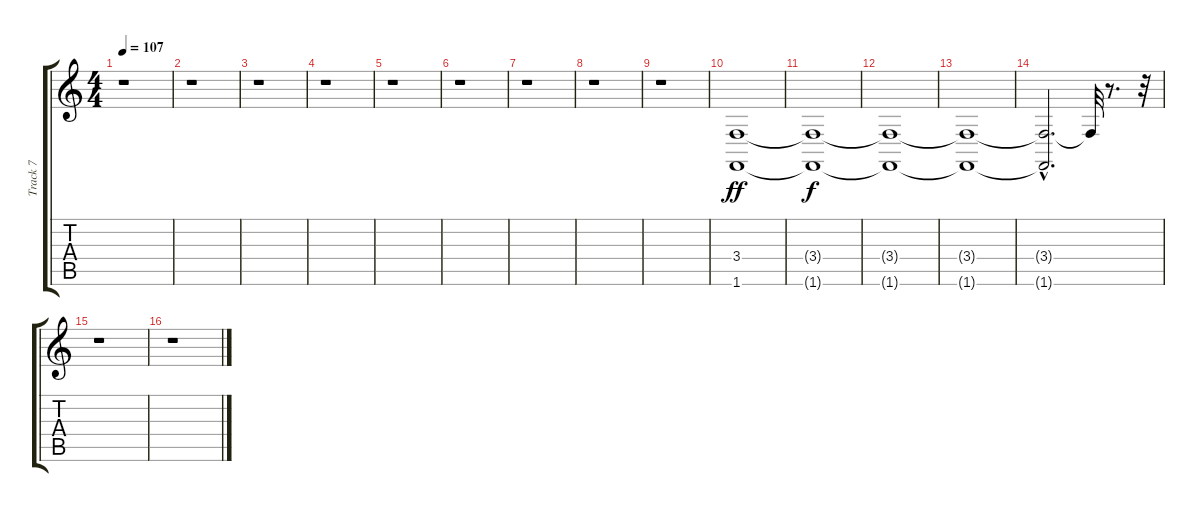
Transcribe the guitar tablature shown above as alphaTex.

\track ("Track 7" "Track 7") {instrument pad4choir}
\staff {score tabs}
\tuning (E4 B3 G3 D3 A2 E2) {hide}
\ts (4 4)
\tempo 107
\clef g2
\ks c
r.1{dy f} |
r.1 |
r.1 |
r.1 |
r.1 |
r.1 |
r.1 |
r.1 |
r.1 |
(3.4 1.6).1{dy ff} |
(3.4{t} 1.6{t}).1{dy f} |
(3.4{t} 1.6{t}).1 |
(3.4{t} 1.6{t}).1 |
(3.4{hac t} 1.6{hac t}).2{d} 3.4{t}.32 r.8{d} r.32 |
r.1 |
r.1
